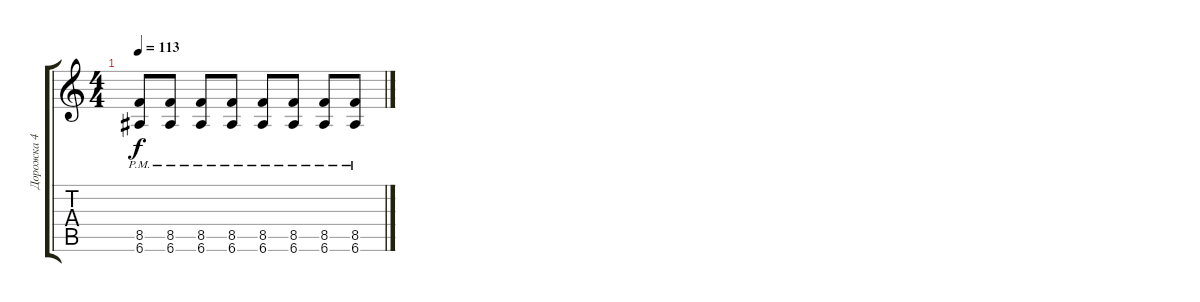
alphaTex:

\track ("Дорожка 4" "Дорожка 4") {instrument distortionguitar}
\staff {score tabs}
\tuning (E4 B3 G3 D3 A2 E2) {hide}
\ts (4 4)
\tempo 113
\clef g2
\ks c
(8.5{pm} 6.6{pm}).8{dy f} (8.5{pm} 6.6{pm}).8 (8.5{pm} 6.6{pm}).8 (8.5{pm} 6.6{pm}).8 (8.5{pm} 6.6{pm}).8 (8.5{pm} 6.6{pm}).8 (8.5{pm} 6.6{pm}).8 (8.5{pm} 6.6{pm}).8
